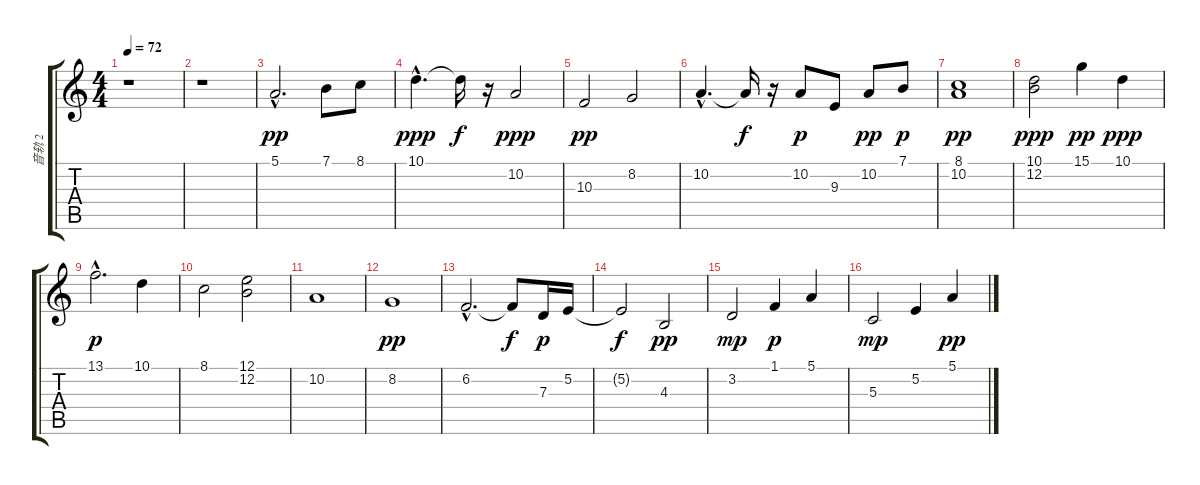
\track ("音轨 2" "音轨 2") {instrument recorder}
\staff {score tabs}
\tuning (E4 B3 G3 D3 A2 E2) {hide}
\ts (4 4)
\tempo 72
\clef g2
\ks c
r.1{dy pp} |
r.1 |
5.1{hac}.2{d} 7.1.8 8.1.8 |
10.1{hac}.4{d dy ppp} 10.1{t}.16{dy f} r.16 10.2.2{dy ppp} |
10.3.2{dy pp} 8.2.2{volume 16 balance 9} |
10.2{hac}.4{d} 10.2{t}.16{dy f} r.16 10.2.8{dy p} 9.3.8 10.2.8{dy pp} 7.1.8{dy p} |
(8.1 10.2).1{dy pp} |
(10.1 12.2).2{dy ppp} 15.1.4{dy pp} 10.1.4{dy ppp} |
13.1{hac}.2{d dy p} 10.1.4 |
8.1.2 (12.1 12.2).2 |
10.2.1 |
8.2.1{dy pp} |
6.2{hac}.2{d} 6.2{t}.8{dy f} 7.3.16{dy p} 5.2.16 |
5.2{t}.2{dy f} 4.3.2{dy pp} |
3.2.2{dy mp} 1.1.4{dy p} 5.1.4 |
5.3.2{dy mp} 5.2.4 5.1.4{dy pp}
